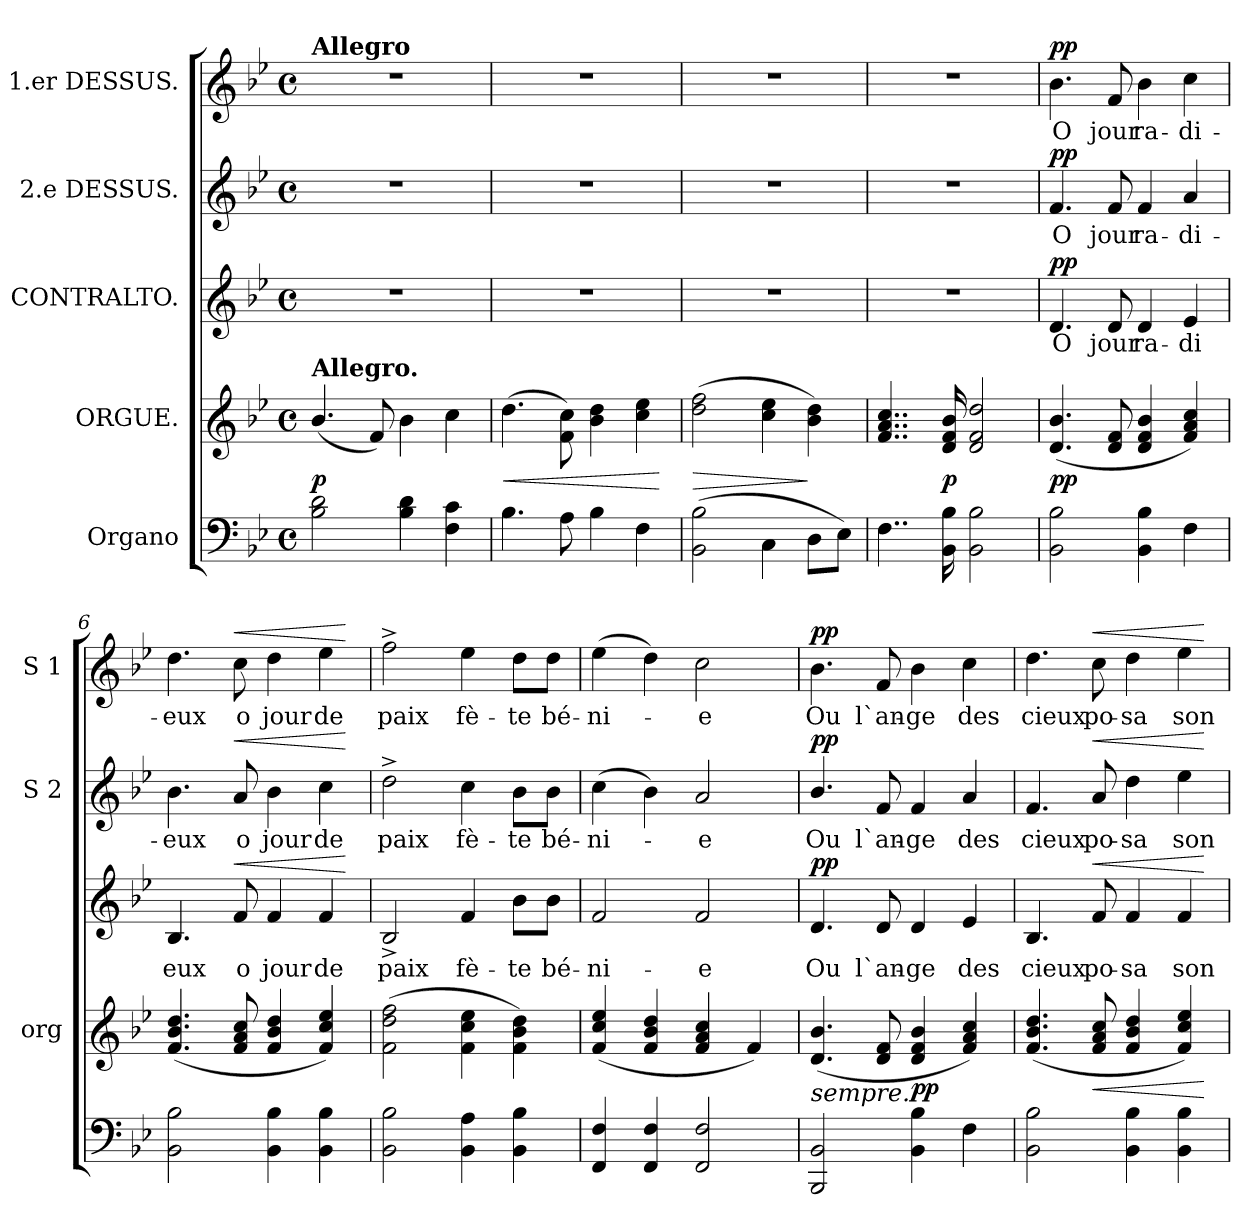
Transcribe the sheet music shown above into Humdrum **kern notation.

**kern	**kern	**dynam	**kern	**text	**dynam	**kern	**text	**dynam	**kern	**text	**dynam
*part5	*part4	*part4	*part3	*part3	*part3	*part2	*part2	*part2	*part1	*part1	*part1
*staff5	*staff4	*staff4	*staff3	*staff3	*staff3	*staff2	*staff2	*staff2	*staff1	*staff1	*staff1
*I"Organo	*I"ORGUE.	*	*I"CONTRALTO.	*	*	*I"2.e DESSUS.	*	*	*I"1.er DESSUS.	*	*
*	*I'org	*	*	*	*	*I'S 2	*	*	*I'S 1	*	*
*clefF4	*clefG2	*	*clefG2	*	*	*clefG2	*	*	*clefG2	*	*
*k[b-e-]	*k[b-e-]	*	*k[b-e-]	*	*	*k[b-e-]	*	*	*k[b-e-]	*	*
*B-:	*B-:	*	*B-:	*	*	*B-:	*	*	*B-:	*	*
*M4/4	*M4/4	*	*M4/4	*	*	*M4/4	*	*	*M4/4	*	*
*met(c)	*met(c)	*	*met(c)	*	*	*met(c)	*	*	*met(c)	*	*
=1	=1	=1	=1	=1	=1	=1	=1	=1	=1	=1	=1
!	!	!	!	!	!	!	!	!	!LO:TX:a:B:t=Allegro	!	!
!	!LO:TX:a:B:t=Allegro.	!	!	!	!	!	!	!	!	!	!
2B-\ 2d\	(4.b-/	p	1r	.	.	1r	.	.	1r	.	.
.	8f/)	.	.	.	.	.	.	.	.	.	.
4B-\ 4d\	4b-\	.	.	.	.	.	.	.	.	.	.
4F\ 4c\	4cc\	.	.	.	.	.	.	.	.	.	.
=2	=2	=2	=2	=2	=2	=2	=2	=2	=2	=2	=2
!	!	!LO:HP:b	!	!	!	!	!	!	!	!	!
4.B-\	(4.dd\	<	1r	.	.	1r	.	.	1r	.	.
8A\	8f\ 8cc\)	.	.	.	.	.	.	.	.	.	.
4B-\	4b-\ 4dd\	.	.	.	.	.	.	.	.	.	.
4F\	4cc\ 4ee-\	.	.	.	.	.	.	.	.	.	.
.	.	[	.	.	.	.	.	.	.	.	.
=3	=3	=3	=3	=3	=3	=3	=3	=3	=3	=3	=3
!	!	!LO:HP:b	!	!	!	!	!	!	!	!	!
(2BB-\ 2B-\	(2dd\ 2ff\	>	1r	.	.	1r	.	.	1r	.	.
4C\	4cc\ 4ee-\	.	.	.	.	.	.	.	.	.	.
8D\L	4b-\ 4dd\)	]	.	.	.	.	.	.	.	.	.
8E-\J)	.	.	.	.	.	.	.	.	.	.	.
=4	=4	=4	=4	=4	=4	=4	=4	=4	=4	=4	=4
4..F\	4..f/ 4..a/ 4..cc/	.	1r	.	.	1r	.	.	1r	.	.
16BB-\ 16B-\	16d/ 16f/ 16b-/	p	.	.	.	.	.	.	.	.	.
2BB-\ 2B-\	2d/ 2f/ 2dd/	.	.	.	.	.	.	.	.	.	.
=5	=5	=5	=5	=5	=5	=5	=5	=5	=5	=5	=5
!	!	!	!	!	!LO:DY:a	!	!	!LO:DY:a	!	!	!LO:DY:a
2BB-\ 2B-\	(4.d/ 4.b-/	pp	4.d/	O	pp	4.f/	O	pp	4.b-\	O	pp
.	8d/ 8f/	.	8d/	jour	.	8f/	jour	.	8f/	jour	.
4BB-\ 4B-\	4d/ 4f/ 4b-/	.	4d/	ra-	.	4f/	ra-	.	4b-\	ra-	.
4F\	4f/ 4a/ 4cc/)	.	4e-/	-di	.	4a/	-di-	.	4cc\	-di-	.
=6	=6	=6	=6	=6	=6	=6	=6	=6	=6	=6	=6
2BB-\ 2B-\	(4.f/ 4.b-/ 4.dd/	.	4.B-/	-eux	.	4.b-\	-eux	.	4.dd\	-eux	.
!	!	!	!	!	!LO:HP:a	!	!	!LO:HP:a	!	!	!LO:HP:a
.	8f/ 8a/ 8cc/	.	8f/	o	<	8a/	o	<	8cc\	o	<
4BB-\ 4B-\	4f/ 4b-/ 4dd/	.	4f/	jour	.	4b-\	jour	.	4dd\	jour	.
4BB-\ 4B-\	4f/ 4cc/ 4ee-/)	.	4f/	de	.	4cc\	de	.	4ee-\	de	.
.	.	.	.	.	[	.	.	[	.	.	[
=7	=7	=7	=7	=7	=7	=7	=7	=7	=7	=7	=7
2BB-\ 2B-\	(2f\ 2dd\ 2ff\	.	2B-^>/	paix	.	2dd^\	paix	.	2ff^\	paix	.
4BB-\ 4A\	4f\ 4cc\ 4ee-\	.	4f/	fè-	.	4cc\	fè-	.	4ee-\	fè-	.
4BB-\ 4B-\	4f\ 4b-\ 4dd\)	.	8b-\L	-te	.	8b-\L	-te	.	8dd\L	-te	.
.	.	.	8b-\J	bé-	.	8b-\J	bé-	.	8dd\J	bé-	.
=8	=8	=8	=8	=8	=8	=8	=8	=8	=8	=8	=8
4FF/ 4F/	(4f/ 4cc/ 4ee-/	.	2f/	-ni-	.	(4cc\	-ni-	.	(4ee-\	-ni-	.
4FF/ 4F/	4f/ 4b-/ 4dd/	.	.	.	.	4b-\)	.	.	4dd\)	.	.
2FF/ 2F/	4f/ 4a/ 4cc/	.	2f/	-e	.	2a/	-e	.	2cc\	-e	.
.	4f/)	.	.	.	.	.	.	.	.	.	.
=9	=9	=9	=9	=9	=9	=9	=9	=9	=9	=9	=9
!	!LO:TX:b:i:t=sempre.	!	!	!	!	!	!	!	!	!	!
!	!	!	!	!	!LO:DY:a	!	!	!LO:DY:a	!	!	!LO:DY:a
2BBB-/ 2BB-/	(4.d/ 4.b-/	.	4.d/	Ou	pp	4.b-/	Ou	pp	4.b-\	Ou	pp
.	8d/ 8f/	.	8d/	l`an-	.	8f/	l`an-	.	8f/	l`an-	.
4BB-\ 4B-\	4d/ 4f/ 4b-/	pp	4d/	-ge	.	4f/	-ge	.	4b-\	-ge	.
4F\	4f/ 4a/ 4cc/)	.	4e-/	des	.	4a/	des	.	4cc\	des	.
=10	=10	=10	=10	=10	=10	=10	=10	=10	=10	=10	=10
2BB-\ 2B-\	(4.f/ 4.b-/ 4.dd/	.	4.B-/	cieux	.	4.f/	cieux	.	4.dd\	cieux	.
!	!	!LO:HP:b	!	!	!LO:HP:a	!	!	!LO:HP:a	!	!	!LO:HP:a
.	8f/ 8a/ 8cc/	<	8f/	po-	<	8a/	po-	<	8cc\	po-	<
4BB-\ 4B-\	4f/ 4b-/ 4dd/	.	4f/	-sa	.	4dd\	-sa	.	4dd\	-sa	.
4BB-\ 4B-\	4f/ 4cc/ 4ee-/)	.	4f/	son	.	4ee-\	son	.	4ee-\	son	.
.	.	[	.	.	[	.	.	[	.	.	[
=	=	=	=	=	=	=	=	=	=	=	=
*-	*-	*-	*-	*-	*-	*-	*-	*-	*-	*-	*-
